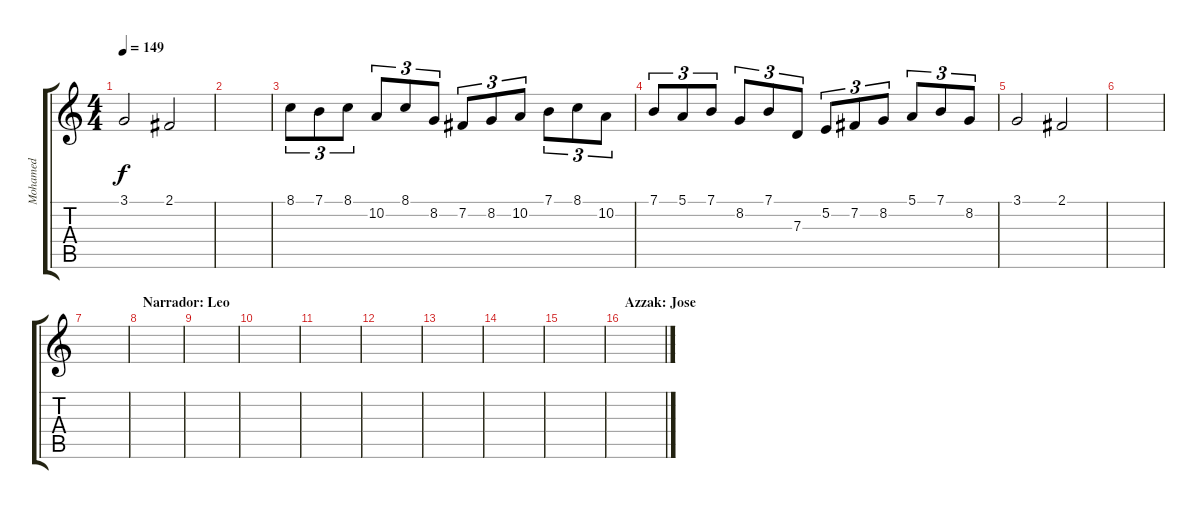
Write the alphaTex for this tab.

\track ("Mohamed" "Mohamed") {instrument violin}
\staff {score tabs}
\tuning (E4 B3 G3 D3 A2 E2) {hide}
\ts (4 4)
\tempo 149
\clef g2
\ks c
3.1.2{dy f} 2.1.2 |
|
8.1.8{tu (3 2)} 7.1.8{tu (3 2)} 8.1.8{tu (3 2)} 10.2.8{tu (3 2)} 8.1.8{tu (3 2)} 8.2.8{tu (3 2)} 7.2.8{tu (3 2)} 8.2.8{tu (3 2)} 10.2.8{tu (3 2)} 7.1.8{tu (3 2)} 8.1.8{tu (3 2)} 10.2.8{tu (3 2)} |
7.1.8{tu (3 2)} 5.1.8{tu (3 2)} 7.1.8{tu (3 2)} 8.2.8{tu (3 2)} 7.1.8{tu (3 2)} 7.3.8{tu (3 2)} 5.2.8{tu (3 2)} 7.2.8{tu (3 2)} 8.2.8{tu (3 2)} 5.1.8{tu (3 2)} 7.1.8{tu (3 2)} 8.2.8{tu (3 2)} |
3.1.2 2.1.2 |
|
|
\section ("" "Narrador: Leo")
|
|
|
|
|
|
|
|
\section ("" "Azzak: Jose")
